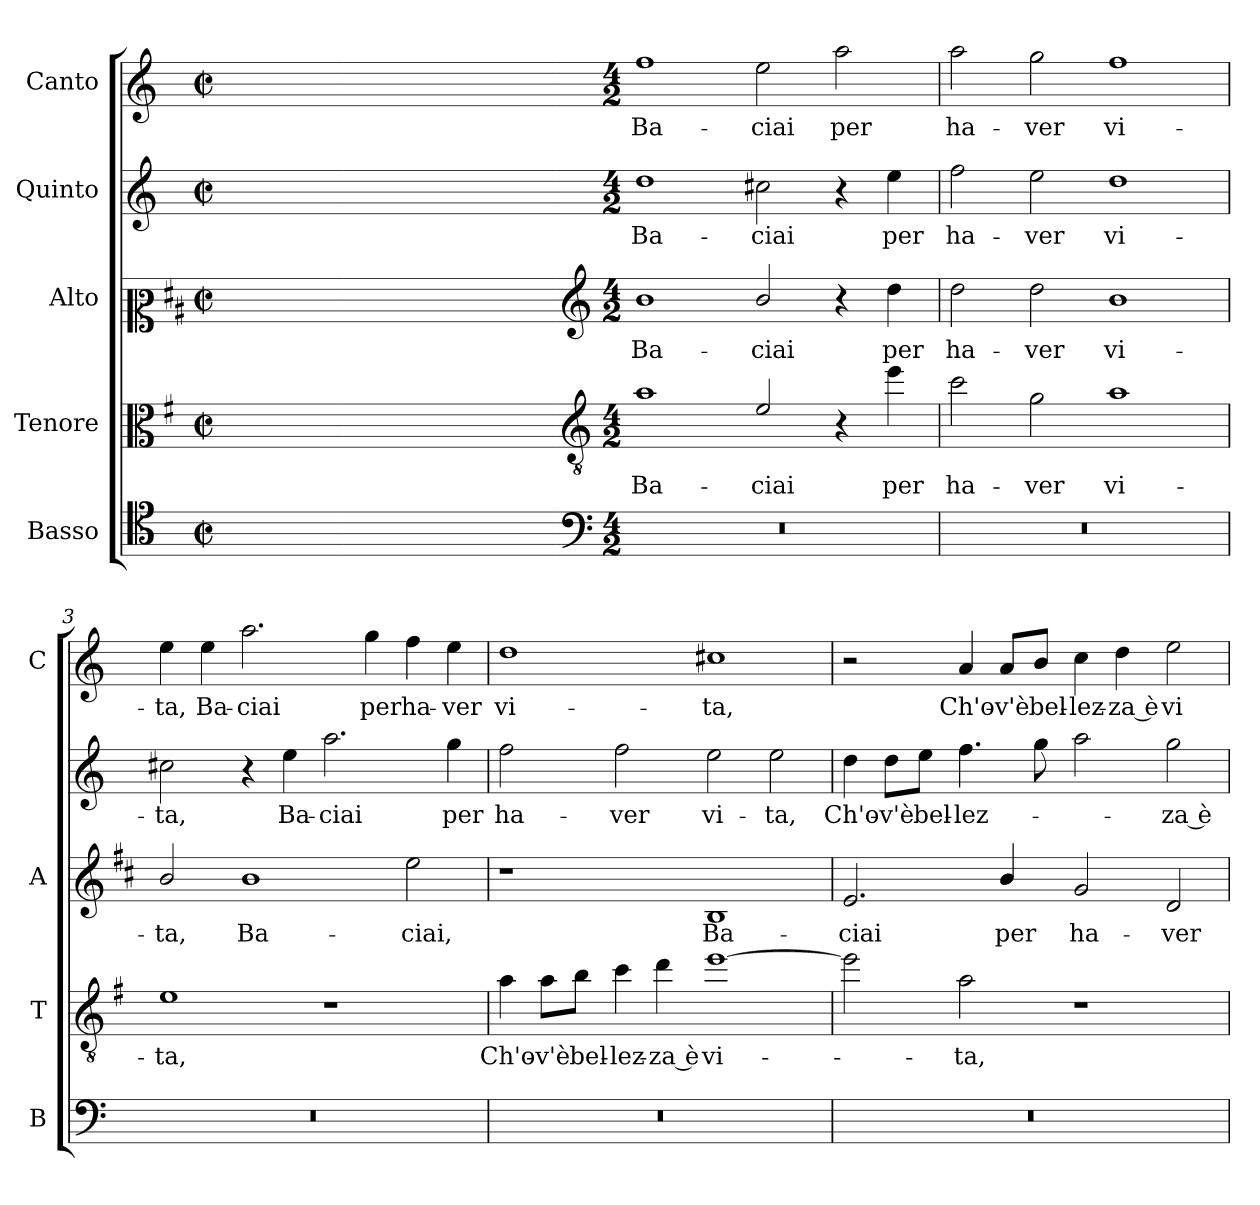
**kern	**kern	**text	**kern	**text	**kern	**text	**kern	**text
*part5	*part4	*part4	*part3	*part3	*part2	*part2	*part1	*part1
*staff5	*staff4	*staff4	*staff3	*staff3	*staff2	*staff2	*staff1	*staff1
*I"Basso	*I"Tenore	*	*I"Alto	*	*I"Quinto	*	*I"Canto	*
*I'B	*I'T	*	*I'A	*	*	*	*I'C	*
*clefC4	*clefC3	*	*clefC2	*	*clefG2	*	*clefG2	*
*	*ITrd4c7	*	*ITrd1c2	*	*	*	*	*
*k[]	*k[]	*	*k[]	*	*k[]	*	*k[]	*
*C:	*C:	*	*C:	*	*C:	*	*C:	*
*M2/2	*M2/2	*	*M2/2	*	*M2/2	*	*M2/2	*
*met(c|)	*met(c|)	*	*met(c|)	*	*met(c|)	*	*met(c|)	*
=	=	=	=	=	=	=	=	=
1ryy	1ryy	.	1ryy	.	1ryy	.	1ryy	.
=1X-	=1X-	=1X-	=1X-	=1X-	=1X-	=1X-	=1X-	=1X-
4ryy	4ryy	.	4ryy	.	4ryy	.	4ryy	.
4ryy	4ryy	.	4ryy	.	4ryy	.	4ryy	.
4ryy	4ryy	.	4ryy	.	4ryy	.	4ryy	.
4ryy	4ryy	.	4ryy	.	4ryy	.	4ryy	.
=1-	=1-	=1-	=1-	=1-	=1-	=1-	=1-	=1-
*clefF4	*clefGv2	*	*clefG2	*	*	*	*	*
*M4/2	*M4/2	*	*M4/2	*	*M4/2	*	*M4/2	*
!	!	!LO:LY:b	!	!LO:LY:b	!	!LO:LY:b	!	!LO:LY:b
0r	1d	Ba-	1a	Ba-	1dd	Ba-	1ff	Ba-
!	!	!LO:LY:b	!	!LO:LY:b	!	!LO:LY:b	!	!LO:LY:b
.	2A/	-ciai	2a/	-ciai	2cc#X\	-ciai	2ee\	-ciai
!	!	!	!	!	!	!	!	!LO:LY:b
.	4r	.	4r	.	4r	.	2aa\	per
!	!	!LO:LY:b	!	!LO:LY:b	!	!LO:LY:b	!	!
.	4a\	per	4cc\	per	4ee\	per	.	.
=2	=2	=2	=2	=2	=2	=2	=2	=2
!	!	!LO:LY:b	!	!LO:LY:b	!	!LO:LY:b	!	!LO:LY:b
0r	2f\	ha-	2cc\	ha-	2ff\	ha-	2aa\	ha-
!	!	!LO:LY:b	!	!LO:LY:b	!	!LO:LY:b	!	!LO:LY:b
.	2c\	-ver	2cc\	-ver	2ee\	-ver	2gg\	-ver
!	!	!LO:LY:b	!	!LO:LY:b	!	!LO:LY:b	!	!LO:LY:b
.	1d	vi-	1a	vi-	1dd	vi-	1ff	vi-
=3	=3	=3	=3	=3	=3	=3	=3	=3
!	!	!LO:LY:b	!	!LO:LY:b	!	!LO:LY:b	!	!LO:LY:b
0r	1A	-ta,	2a/	-ta,	2cc#X\	-ta,	4ee\	-ta,
!	!	!	!	!	!	!	!	!LO:LY:b
.	.	.	.	.	.	.	4ee\	Ba-
!	!	!	!	!LO:LY:b	!	!	!	!LO:LY:b
.	.	.	1a	Ba-	4r	.	2.aa\	-ciai
!	!	!	!	!	!	!LO:LY:b	!	!
.	.	.	.	.	4ee\	Ba-	.	.
!	!	!	!	!	!	!LO:LY:b	!	!
.	1r	.	.	.	2.aa\	-ciai	.	.
!	!	!	!	!	!	!	!	!LO:LY:b
.	.	.	.	.	.	.	4gg\	per
!	!	!	!	!LO:LY:b	!	!	!	!LO:LY:b
.	.	.	2dd\	-ciai,	.	.	4ff\	ha-
!	!	!	!	!	!	!LO:LY:b	!	!LO:LY:b
.	.	.	.	.	4gg\	per	4ee\	-ver
!!LO:LB:g=z
=4	=4	=4	=4	=4	=4	=4	=4	=4
!	!	!LO:LY:b	!	!	!	!LO:LY:b	!	!LO:LY:b
0r	4d\	Ch'o-	1r	.	2ff\	ha-	1dd	vi-
!	!	!LO:LY:b	!	!	!	!	!	!
.	8d\L	-v'è	.	.	.	.	.	.
!	!	!LO:LY:b	!	!	!	!	!	!
.	8e\J	bel-	.	.	.	.	.	.
!	!	!LO:LY:b	!	!	!	!LO:LY:b	!	!
.	4f\	-lez-	.	.	2ff\	-ver	.	.
!	!	!LO:LY:b	!	!	!	!	!	!
.	4g\	-za è	.	.	.	.	.	.
!	!	!LO:LY:b	!	!LO:LY:b	!	!LO:LY:b	!	!LO:LY:b
.	[1a	vi-	1A	Ba-	2ee\	vi-	1cc#X	-ta,
!	!	!	!	!	!	!LO:LY:b	!	!
.	.	.	.	.	2ee\	-ta,	.	.
=5	=5	=5	=5	=5	=5	=5	=5	=5
!	!	!	!	!LO:LY:b	!	!LO:LY:b	!	!
0r	2a\]	.	2.d/	-ciai	4dd\	Ch'o-	2r	.
!	!	!	!	!	!	!LO:LY:b	!	!
.	.	.	.	.	8dd\L	-v'è	.	.
!	!	!	!	!	!	!LO:LY:b	!	!
.	.	.	.	.	8ee\J	bel-	.	.
!	!	!LO:LY:b	!	!	!	!LO:LY:b	!	!LO:LY:b
.	2d\	-ta,	.	.	4.ff\	-lez-	4a/	Ch'o-
!	!	!	!	!LO:LY:b	!	!	!	!LO:LY:b
.	.	.	4a/	per	.	.	8a/L	-v'è
!	!	!	!	!	!	!	!	!LO:LY:b
.	.	.	.	.	8gg\	.	8b/J	bel-
!	!	!	!	!LO:LY:b	!	!	!	!LO:LY:b
.	1r	.	2f/	ha-	2aa\	.	4cc\	-lez-
!	!	!	!	!	!	!	!	!LO:LY:b
.	.	.	.	.	.	.	4dd\	-za è
!	!	!	!	!LO:LY:b	!	!LO:LY:b	!	!LO:LY:b
.	.	.	2c/	-ver	2gg\	-za è	2ee\	vi-
=	=	=	=	=	=	=	=	=
*-	*-	*-	*-	*-	*-	*-	*-	*-
